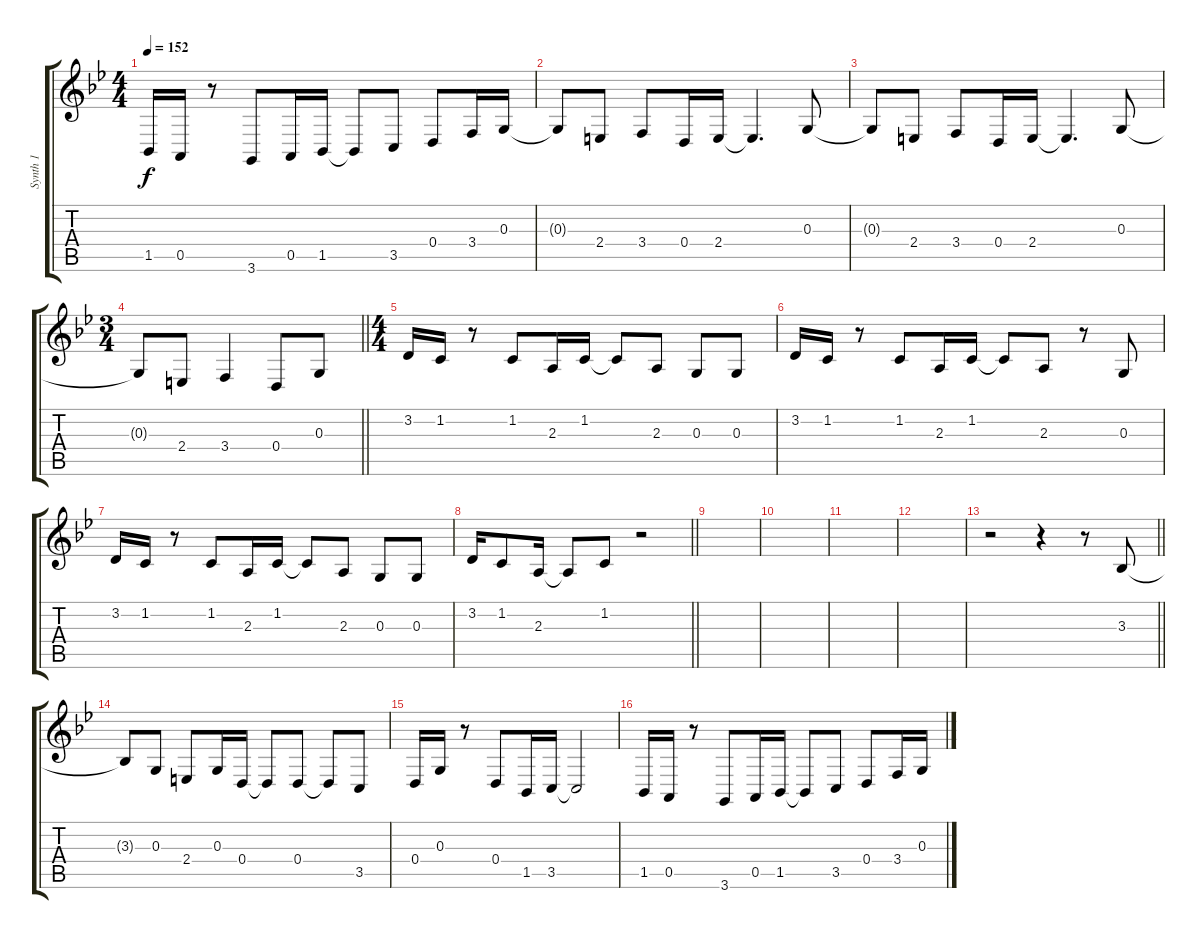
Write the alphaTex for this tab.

\track ("Synth 1" "Synth 1") {instrument lead2sawtooth}
\staff {score tabs}
\tuning (E4 B3 G3 D3 A2 E2) {hide}
\ts (4 4)
\tempo 152
\clef g2
\ks bb
1.5.16{dy f} 0.5.16 r.8 3.6.8 0.5.16 1.5.16 1.5{t}.8 3.5.8 0.4.8 3.4.16 0.3.16 |
0.3{t}.8 2.4.8 3.4.8 0.4.16 2.4.16 2.4{t}.4{d} 0.3.8 |
0.3{t}.8 2.4.8 3.4.8 0.4.16 2.4.16 2.4{t}.4{d} 0.3.8 |
\ts (3 4)
\barLineRight lightlight
0.3{t}.8 2.4.8 3.4.4 0.4.8 0.3.8 |
\ts (4 4)
3.2.16 1.2.16 r.8 1.2.8 2.3.16 1.2.16 1.2{t}.8 2.3.8 0.3.8 0.3.8 |
3.2.16 1.2.16 r.8 1.2.8 2.3.16 1.2.16 1.2{t}.8 2.3.8 r.8 0.3.8 |
3.2.16 1.2.16 r.8 1.2.8 2.3.16 1.2.16 1.2{t}.8 2.3.8 0.3.8 0.3.8 |
\barLineRight lightlight
3.2.16 1.2.8 2.3.16 2.3{t}.8 1.2.8 r.2 |
|
|
|
|
\barLineRight lightlight
r.2 r.4 r.8 3.3.8 |
3.3{t}.8 0.3.8 2.4.8 0.3.16 0.4.16 0.4{t}.8 0.4.8 0.4{t}.8 3.5.8 |
0.4.16 0.3.16 r.8 0.4.8 1.5.16 3.5.16 3.5{t}.2 |
1.5.16 0.5.16 r.8 3.6.8 0.5.16 1.5.16 1.5{t}.8 3.5.8 0.4.8 3.4.16 0.3.16
